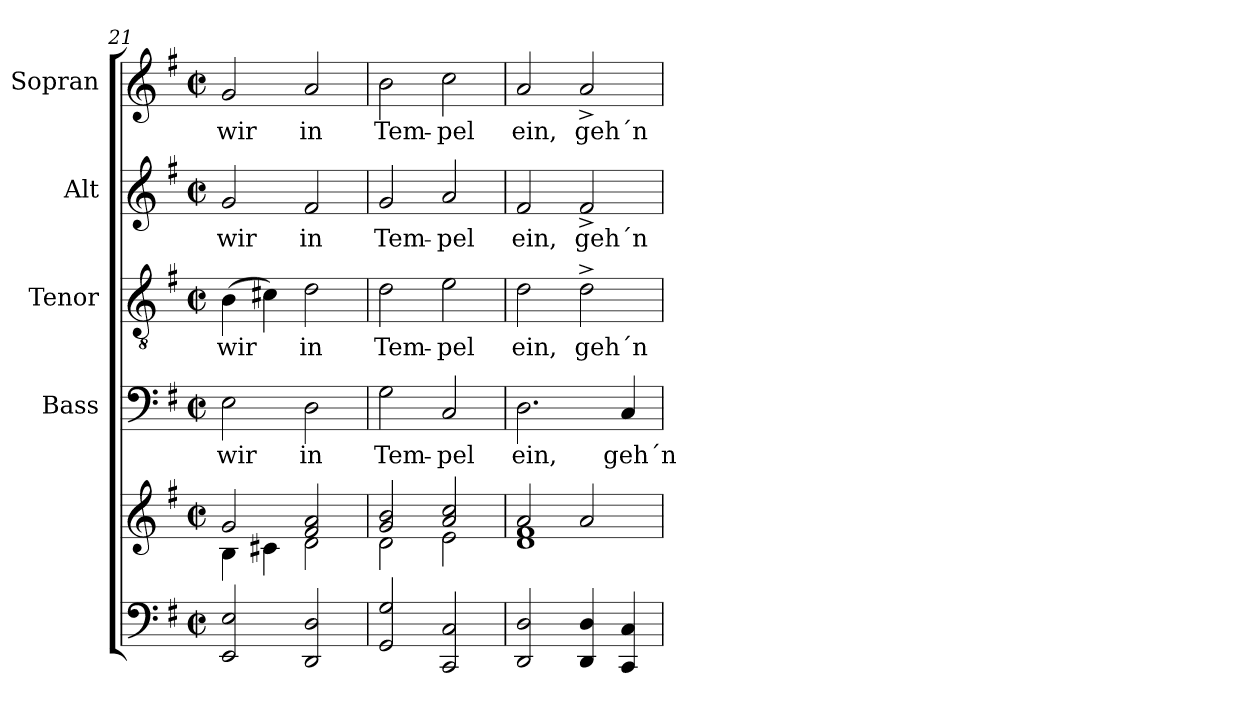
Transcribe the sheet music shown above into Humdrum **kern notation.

**kern	**kern	**kern	**text	**kern	**text	**kern	**text	**kern	**text
*part5	*part5	*part4	*part4	*part3	*part3	*part2	*part2	*part1	*part1
*staff6	*staff5	*staff4	*staff4	*staff3	*staff3	*staff2	*staff2	*staff1	*staff1
*	*	*I"Bass	*	*I"Tenor	*	*I"Alt	*	*I"Sopran	*
*	*	*I'B.	*	*I'T.	*	*I'A.	*	*I'S.	*
*clefF4	*clefG2	*clefF4	*	*clefGv2	*	*clefG2	*	*clefG2	*
*k[f#]	*k[f#]	*k[f#]	*	*k[f#]	*	*k[f#]	*	*k[f#]	*
*G:	*G:	*G:	*	*G:	*	*G:	*	*G:	*
*M2/2	*M2/2	*M2/2	*	*M2/2	*	*M2/2	*	*M2/2	*
*met(c|)	*met(c|)	*met(c|)	*	*met(c|)	*	*met(c|)	*	*met(c|)	*
=21	=21	=21	=21	=21	=21	=21	=21	=21	=21
*	*^	*	*	*	*	*	*	*	*
!	!	!	!	!LO:LY:b	!	!LO:LY:b	!	!LO:LY:b	!	!LO:LY:b
2EE/ 2E/	2g/	4B\	2E\	wir	(>4B\	wir	2g/	wir	2g/	wir
.	.	4c#X\	.	.	4c#X\)	.	.	.	.	.
!	!	!	!	!LO:LY:b	!	!LO:LY:b	!	!LO:LY:b	!	!LO:LY:b
2DD/ 2D/	2f#/ 2a/	2d\	2D\	in	2d\	in	2f#/	in	2a/	in
=22	=22	=22	=22	=22	=22	=22	=22	=22	=22	=22
!	!	!	!	!LO:LY:b	!	!LO:LY:b	!	!LO:LY:b	!	!LO:LY:b
2GG/ 2G/	2g/ 2b/	2d\	2G\	Tem-	2d\	Tem-	2g/	Tem-	2b\	Tem-
!	!	!	!	!LO:LY:b	!	!LO:LY:b	!	!LO:LY:b	!	!LO:LY:b
2CC/ 2C/	2a/ 2cc/	2e\	2C/	-pel	2e\	-pel	2a/	-pel	2cc\	-pel
=23	=23	=23	=23	=23	=23	=23	=23	=23	=23	=23
!	!	!	!	!LO:LY:b	!	!LO:LY:b	!	!LO:LY:b	!	!LO:LY:b
2DD/ 2D/	2a/	1d 1f#	2.D\	ein,	2d\	ein,	2f#/	ein,	2a/	ein,
!	!	!	!	!	!	!LO:LY:b	!	!LO:LY:b	!	!LO:LY:b
4DD/ 4D/	2a/	.	.	.	2d^>\	geh´n	2f#^>/	geh´n	2a^>/	geh´n
!	!	!	!	!LO:LY:b	!	!	!	!	!	!
4CC/ 4C/	.	.	4C/	geh´n	.	.	.	.	.	.
*	*v	*v	*	*	*	*	*	*	*	*
=	=	=	=	=	=	=	=	=	=
*-	*-	*-	*-	*-	*-	*-	*-	*-	*-
